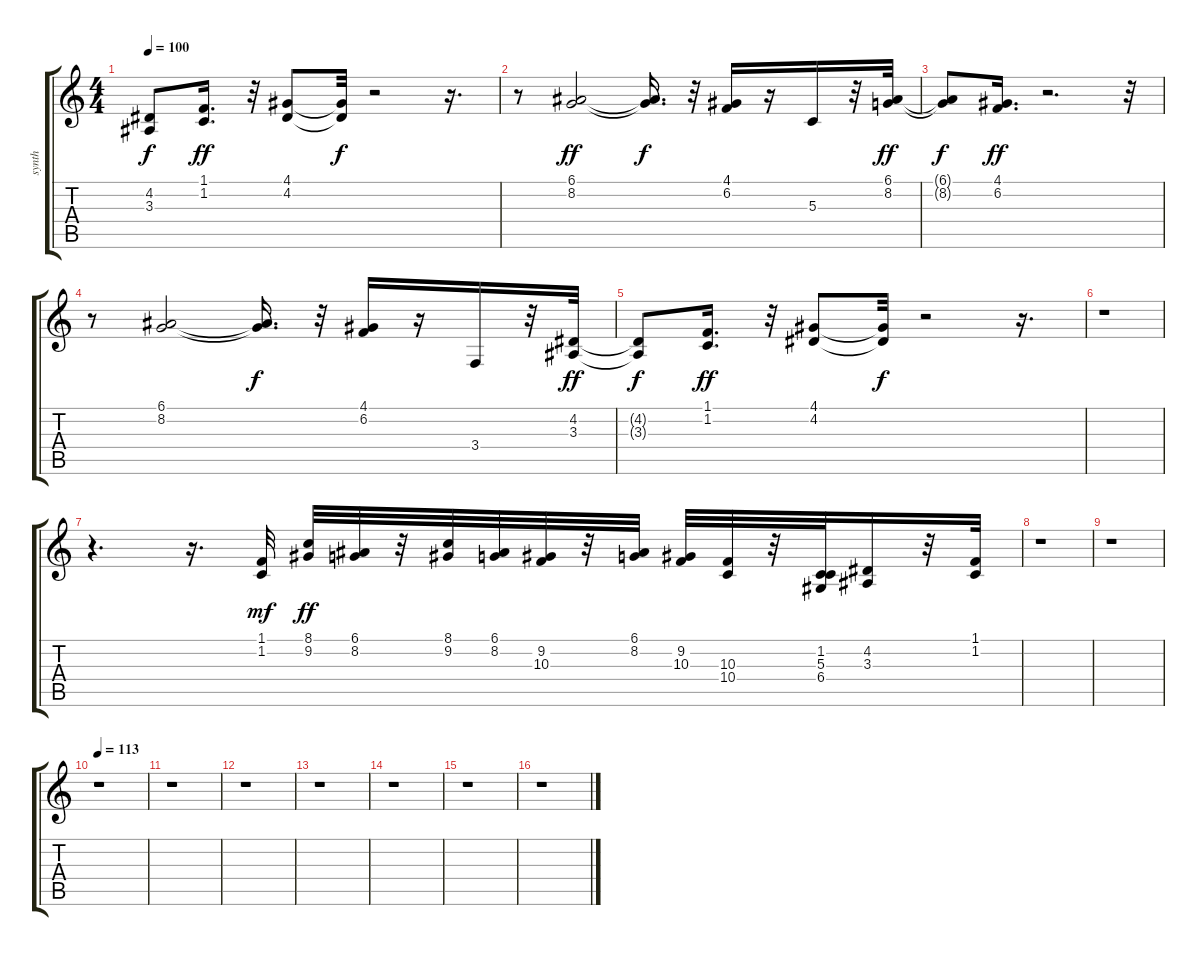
\track ("synth" "synth") {instrument synthbrass1}
\staff {score tabs}
\tuning (E4 B3 G3 D3 A2 E2) {hide}
\ts (4 4)
\tempo 100
\clef g2
\ks c
(4.2{t} 3.3{t}).8{dy f} (1.1 1.2).16{d dy ff} r.32 (4.1 4.2).8 (4.1{t} 4.2{t}).32{dy f} r.2 r.16{d} |
r.8 (6.1 8.2).2{dy ff} (6.1{t} 8.2{t}).16{d dy f} r.32 (4.1 6.2).16 r.16 5.3.16 r.32 (6.1 8.2).32{dy ff} |
(6.1{t} 8.2{t}).8{dy f} (4.1 6.2).16{d dy ff} r.2{d} r.32 |
r.8 (6.1 8.2).2 (6.1{t} 8.2{t}).16{d dy f} r.32 (4.1 6.2).16 r.16 3.4.16 r.32 (4.2 3.3).32{dy ff} |
(4.2{t} 3.3{t}).8{dy f} (1.1 1.2).16{d dy ff} r.32 (4.1 4.2).8 (4.1{t} 4.2{t}).32{dy f} r.2 r.16{d} |
r.1 |
r.4{d} r.16{d} (1.1 1.2).32{dy mf} (8.1 9.2).32{dy ff} (6.1 8.2).32 r.32 (8.1 9.2).32 (6.1 8.2).32 (9.2 10.3).32 r.32 (6.1 8.2).32 (9.2 10.3).32 (10.3 10.4).32 r.32 (1.2 5.3 6.4).32 (4.2 3.3).16 r.32 (1.1 1.2).32 |
r.1 |
r.1 |
\tempo 113
r.1 |
r.1 |
r.1 |
r.1 |
r.1 |
r.1 |
r.1
